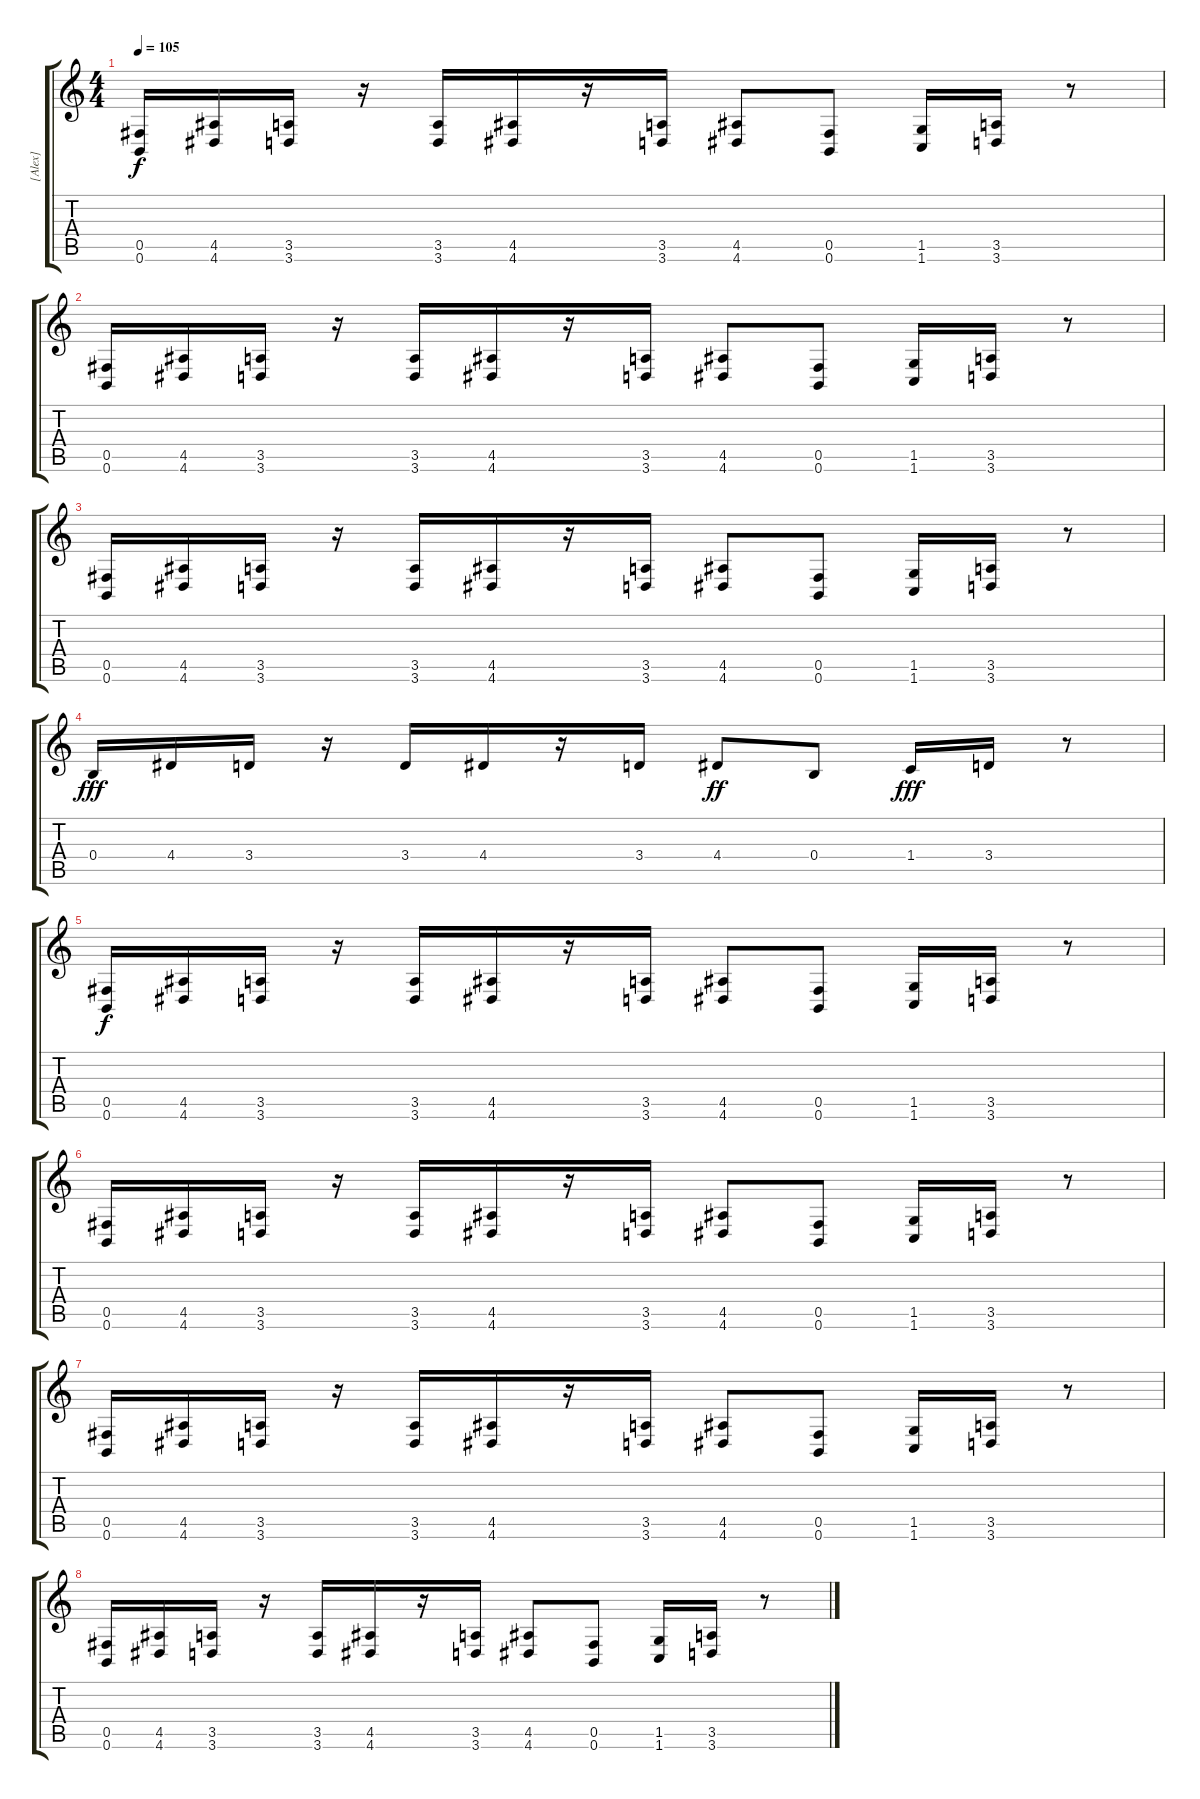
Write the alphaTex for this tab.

\track ("[Alex]" "[Alex]") {instrument distortionguitar}
\staff {score tabs}
\tuning (Db4 Ab3 E3 B2 Gb2 B1) {hide}
\ts (4 4)
\tempo 105
\clef g2
\ks c
(0.5 0.6).16{dy f instrument distortionguitar} (4.5 4.6).16 (3.5 3.6).16 r.16 (3.5 3.6).16 (4.5 4.6).16 r.16 (3.5 3.6).16 (4.5 4.6).8 (0.5 0.6).8 (1.5 1.6).16 (3.5 3.6).16 r.8 |
(0.5 0.6).16 (4.5 4.6).16 (3.5 3.6).16 r.16 (3.5 3.6).16 (4.5 4.6).16 r.16 (3.5 3.6).16 (4.5 4.6).8 (0.5 0.6).8 (1.5 1.6).16 (3.5 3.6).16 r.8 |
(0.5 0.6).16 (4.5 4.6).16 (3.5 3.6).16 r.16 (3.5 3.6).16 (4.5 4.6).16 r.16 (3.5 3.6).16 (4.5 4.6).8 (0.5 0.6).8 (1.5 1.6).16 (3.5 3.6).16 r.8 |
0.4.16{dy fff instrument flute} 4.4.16 3.4.16 r.16 3.4.16 4.4.16 r.16 3.4.16 4.4.8{dy ff} 0.4.8 1.4.16{dy fff} 3.4.16 r.8 |
(0.5 0.6).16{dy f instrument distortionguitar} (4.5 4.6).16 (3.5 3.6).16 r.16 (3.5 3.6).16 (4.5 4.6).16 r.16 (3.5 3.6).16 (4.5 4.6).8 (0.5 0.6).8 (1.5 1.6).16 (3.5 3.6).16 r.8 |
(0.5 0.6).16 (4.5 4.6).16 (3.5 3.6).16 r.16 (3.5 3.6).16 (4.5 4.6).16 r.16 (3.5 3.6).16 (4.5 4.6).8 (0.5 0.6).8 (1.5 1.6).16 (3.5 3.6).16 r.8 |
(0.5 0.6).16 (4.5 4.6).16 (3.5 3.6).16 r.16 (3.5 3.6).16 (4.5 4.6).16 r.16 (3.5 3.6).16 (4.5 4.6).8 (0.5 0.6).8 (1.5 1.6).16 (3.5 3.6).16 r.8 |
(0.5 0.6).16 (4.5 4.6).16 (3.5 3.6).16 r.16 (3.5 3.6).16 (4.5 4.6).16 r.16 (3.5 3.6).16 (4.5 4.6).8 (0.5 0.6).8 (1.5 1.6).16 (3.5 3.6).16 r.8
